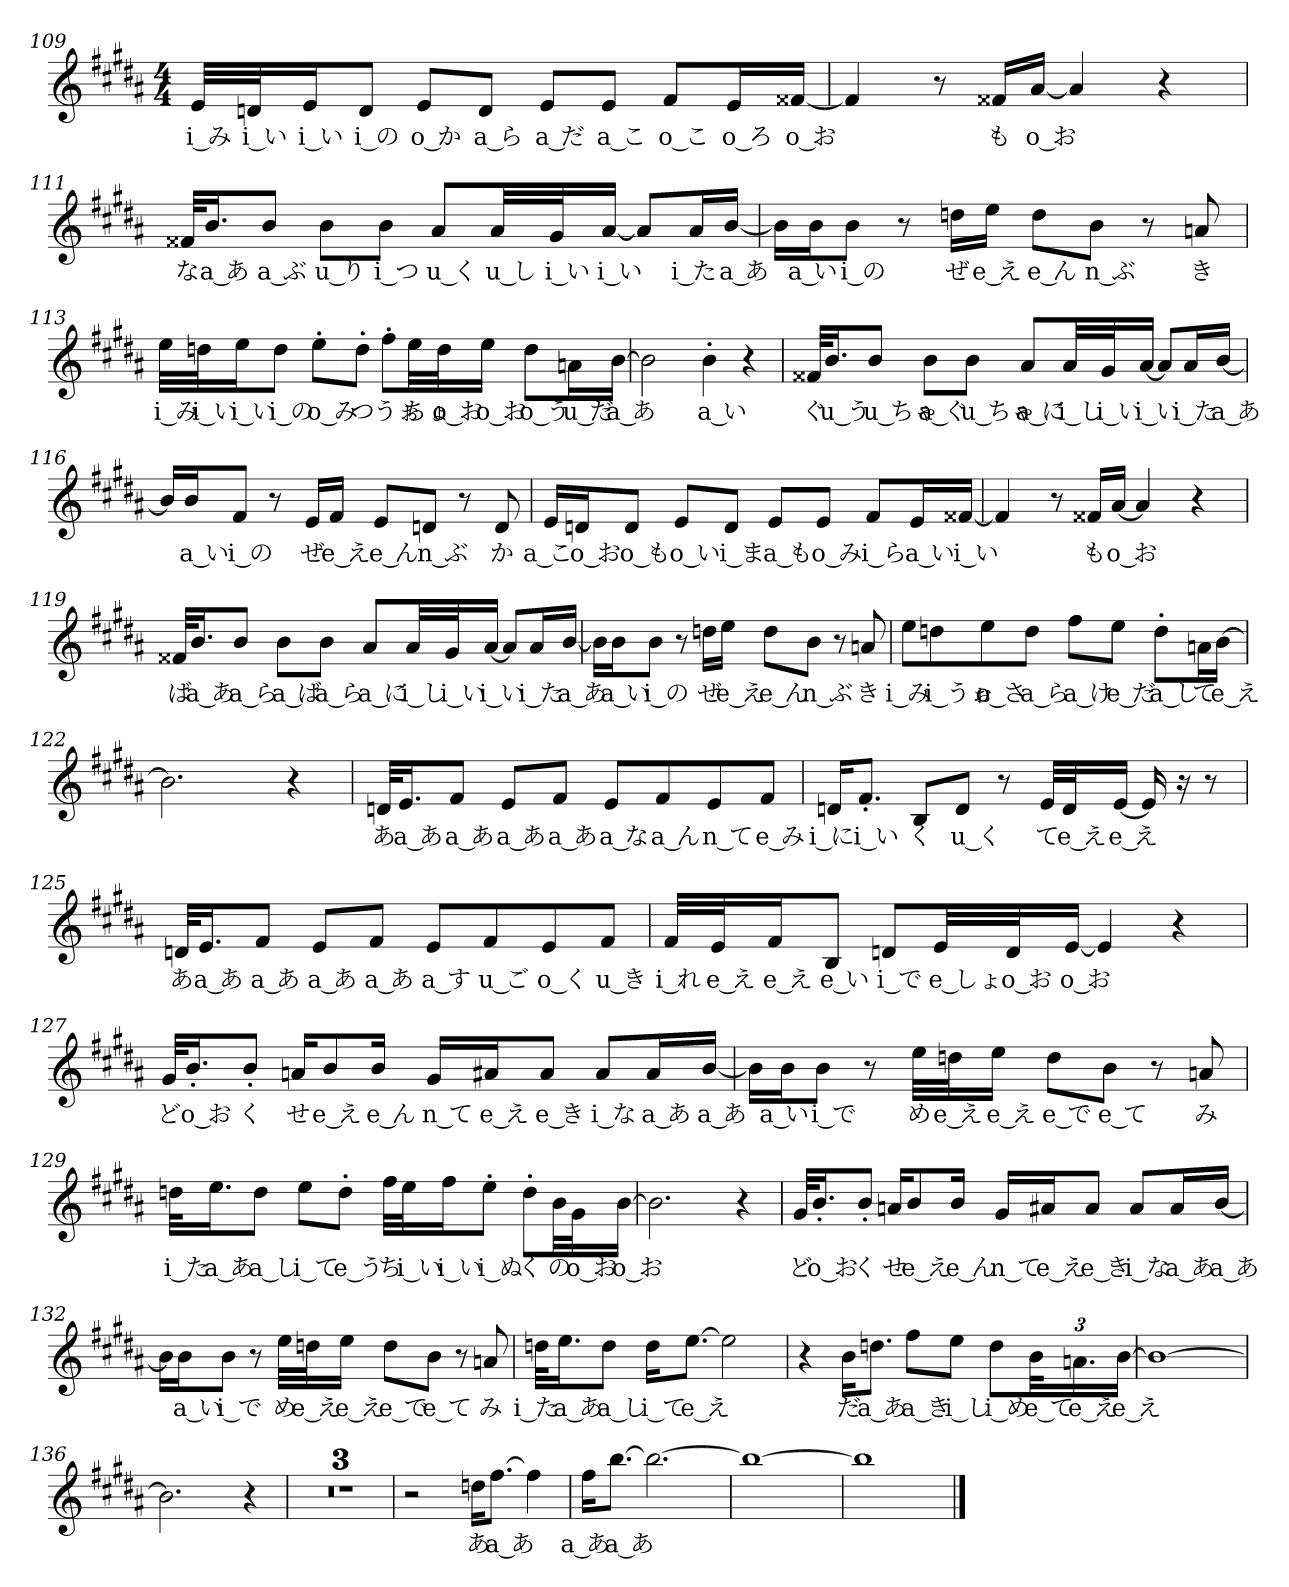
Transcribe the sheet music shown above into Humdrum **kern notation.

**kern	**text
*part1	*part1
*staff1	*staff1
*clefG2	*
*k[f#c#g#d#a#]	*
*M4/4	*
=109	=109
32eLLL	i み
32dnJ	i い
16eJ	i い
8dJ	i の
8eL	o か
8dJ	a ら
8eL	a だ
8eJ	a こ
8f#L	o こ
16eL	o ろ
[16f##XJJ	o お
=110	=110
4f##]	.
8r	.
16f##XLL	- も
[16a#JJ	o お
4a#]	.
4r	.
=111	=111
32f##XKLL	- な
16.bJ	a あ
8bJ	a ぶ
8bL	u り
8bJ	i つ
8a#L	u く
32a#LL	u し
32g#J	i い
[16a#JJ	i い
8a#L]	.
16a#L	i た
[16bJJ	a あ
=112	=112
16bLL]	.
16bJ	a い
8bJ	i の
8r	.
16ddnLL	- ぜ
16eeJJ	e え
8ddL	e ん
8bJ	n ぶ
8r	.
8an	- き
=113	=113
32eeLLL	i み
32ddnJ	i い
16eeJ	i い
8ddJ	i の
8ee'L	o み
8dd'J	- つ
8ff#'L	- うぉ
32eeLL	- ちょ
32ddJ	o お
16eeJJ	o お
8ddL	o う
16anL	u だ
[16bJJ	a あ
=114	=114
2b]	.
4b'	a い
4r	.
=115	=115
32f##XKLL	- ぐ
16.bJ	u う
8bJ	u ちゃ
8bL	a ぐ
8bJ	u ちゃ
8a#L	a に
32a#LL	i し
32g#J	i い
[16a#JJ	i い
8a#L]	.
16a#L	i た
[16bJJ	a あ
=116	=116
16bLL]	.
16bJ	a い
8f#J	i の
8r	.
16eLL	- ぜ
16f#JJ	e え
8eL	e ん
8dnJ	n ぶ
8r	.
8d	- か
=117	=117
16eLL	a こ
16dnJ	o お
8dJ	o も
8eL	o い
8dJ	i ま
8eL	a も
8eJ	o み
8f#L	i ら
16eL	a い
[16f##XJJ	i い
=118	=118
4f##]	.
8r	.
16f##XLL	- も
[16a#JJ	o お
4a#]	.
4r	.
=119	=119
32f##XKLL	- ば
16.bJ	a あ
8bJ	a ら
8bL	a ば
8bJ	a ら
8a#L	a に
32a#LL	i し
32g#J	i い
[16a#JJ	i い
8a#L]	.
16a#L	i た
[16bJJ	a あ
=120	=120
16bLL]	.
16bJ	a い
8bJ	i の
8r	.
16ddnLL	- ぜ
16eeJJ	e え
8ddL	e ん
8bJ	n ぶ
8r	.
8an	- き
=121	=121
8eeL	i み
8ddn	i うぉ
8ee	o さ
8ddJ	a ら
8ff#L	a け
8eeJ	e だ
8dd'L	a し
16anL	- て
[16bJJ	e え
=122	=122
2.b]	.
4r	.
=123	=123
32dnKLL	- あ
16.eJ	a あ
8f#J	a あ
8eL	a あ
8f#J	a あ
8eL	a な
8f#	a ん
8e	n て
8f#J	e み
=124	=124
16dnKL	i に
8.f#'J	i い
8BL	- く
8dJ	u く
8r	.
32eLLL	- て
32dJ	e え
[16eJJ	e え
16e]	.
16r	.
8r	.
=125	=125
32dnKLL	- あ
16.eJ	a あ
8f#J	a あ
8eL	a あ
8f#J	a あ
8eL	a す
8f#	u ご
8e	o く
8f#J	u き
=126	=126
32f#LLL	i れ
32eJ	e え
16f#J	e え
8BJ	e い
8dnL	i で
32eLL	e しょ
32dJ	o お
[16eJJ	o お
4e]	.
4r	.
=127	=127
32g#KLL	- ど
16.b'J	o お
8b'J	- く
16anKL	- せ
8b	e え
16bJk	e ん
16g#LL	n て
16a#XJ	e え
8a#J	e き
8a#L	i な
16a#L	a あ
[16bJJ	a あ
=128	=128
16bLL]	.
16bJ	a い
8bJ	i で
8r	.
32eeLLL	- め
32ddnJ	e え
16eeJJ	e え
8ddL	e で
8bJ	e て
8r	.
8an	- み
=129	=129
32ddnKLL	i た
16.eeJ	a あ
8ddJ	a し
8eeL	i て
8dd'J	e う
32ff#LLL	- ち
32eeJ	i い
16ff#J	i い
8ee'J	i ぬ
8dd'L	- く
32bLL	- の
32g#J	o お
[16bJJ	o お
=130	=130
2.b]	.
4r	.
=131	=131
32g#KLL	- ど
16.b'J	o お
8b'J	- く
16anKL	- せ
8b	e え
16bJk	e ん
16g#LL	n て
16a#XJ	e え
8a#J	e き
8a#L	i な
16a#L	a あ
[16bJJ	a あ
=132	=132
16bLL]	.
16bJ	a い
8bJ	i で
8r	.
32eeLLL	- め
32ddnJ	e え
16eeJJ	e え
8ddL	e で
8bJ	e て
8r	.
8an	- み
=133	=133
32ddnKLL	i た
16.eeJ	a あ
8ddJ	a し
16ddKL	i て
[8.eeJ	e え
2ee]	.
=134	=134
4r	.
16bKL	- だ
8.ddnJ	a あ
8ff#L	a き
8eeJ	i し
8ddL	i め
48bKL	e て
24.an	e え
[24bJJ	e え
=135	=135
1b_	.
=136	=136
2.b]	.
4r	.
=137	=137
1r	.
=138	=138
1r	.
=139	=139
1r	.
=140	=140
2r	.
16ddnKL	- あ
[8.ff#J	a あ
4ff#]	.
=141	=141
16ff#KL	a あ
[8.bbJ	a あ
2.bb_	.
=142	=142
1bb_	.
=143	=143
1bb]	.
==	==
*-	*-
